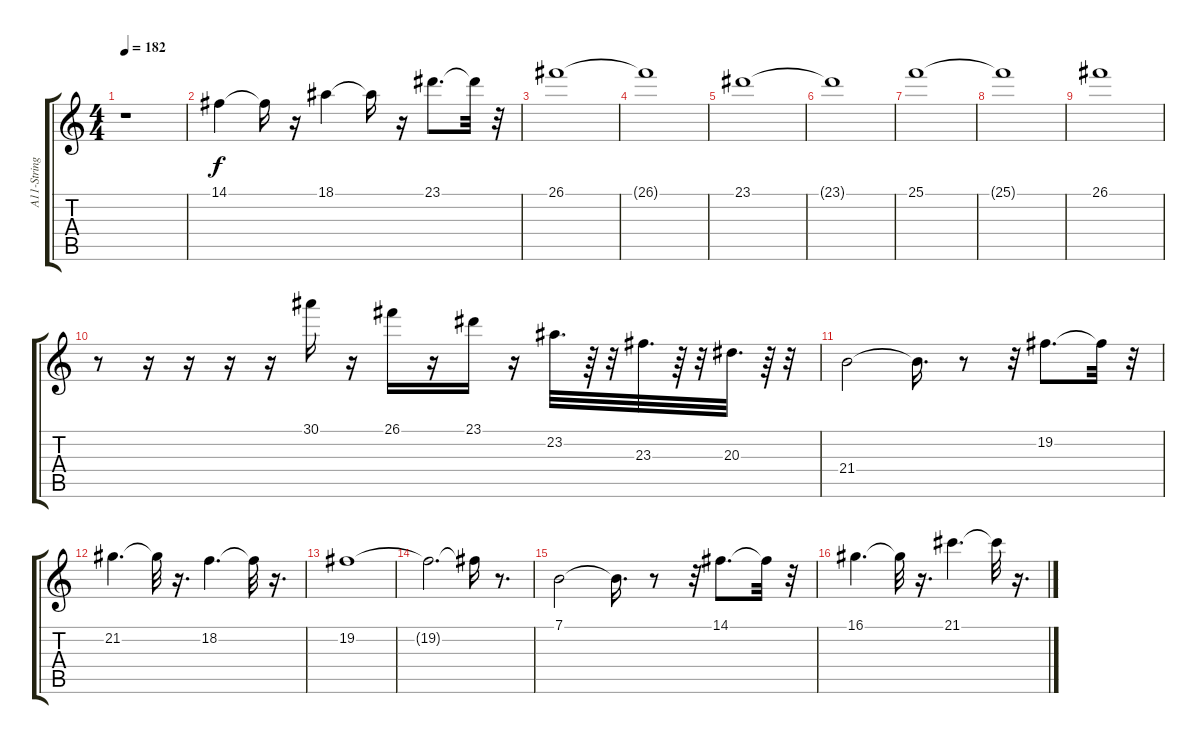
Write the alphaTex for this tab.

\track ("A11-Strings     " "A11-String") {instrument stringensemble1}
\staff {score tabs}
\tuning (E4 B3 G3 D3 A2 E2) {hide}
\ts (4 4)
\tempo 182
\clef g2
\ks c
r.1{dy f} |
14.1.4 14.1{t}.16 r.16 18.1.4 18.1{t}.16 r.16 23.1.8{d} 23.1{t}.32 r.32 |
26.1.1 |
26.1{t}.1 |
23.1.1 |
23.1{t}.1 |
25.1.1 |
25.1{t}.1 |
26.1.1 |
r.8 r.16 r.16 r.16 r.16 30.1.16 r.16 26.1.16 r.16 23.1.16 r.16 23.2.32{d} r.64 r.32 23.3.32{d} r.64 r.32 20.3.32{d} r.64 r.32 |
21.4.2 21.4{t}.16{d} r.8 r.32 19.2.8{d} 19.2{t}.32 r.32 |
21.2.4{d} 21.2{t}.32 r.16{d} 18.2.4{d} 18.2{t}.32 r.16{d} |
19.2.1 |
19.2{t}.2{d} 19.2{t}.16 r.8{d} |
7.1.2 7.1{t}.16{d} r.8 r.32 14.1.8{d} 14.1{t}.32 r.32 |
16.1.4{d} 16.1{t}.32 r.16{d} 21.1.4{d} 21.1{t}.32 r.16{d}
